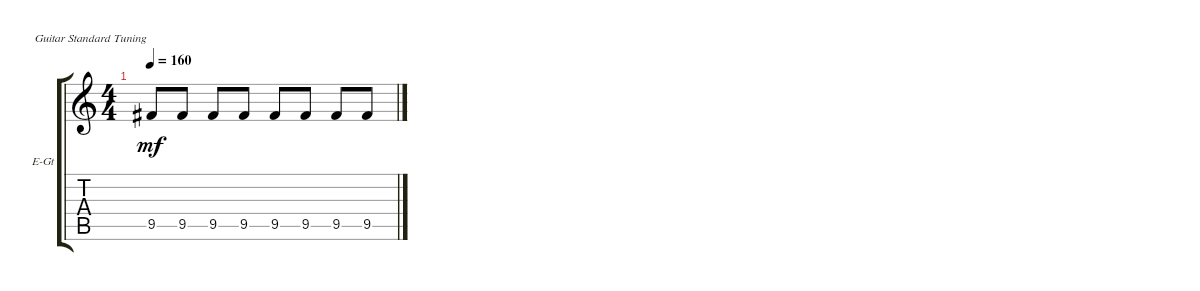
\defaultSystemsLayout 4
\bracketExtendMode groupsimilarinstruments
\firstSystemTrackNameOrientation horizontal
\otherSystemsTrackNameOrientation horizontal
\track ("Electric Guitar (Clean)" "E-Gt") {instrument electricguitarclean}
\staff {score tabs}
\tuning (E4 B3 G3 D3 A2 E2)
\ts (4 4)
\tempo 160
\clef g2
\ks c
9.5.8{dy mf} 9.5.8 9.5.8 9.5.8 9.5.8 9.5.8 9.5.8 9.5.8
